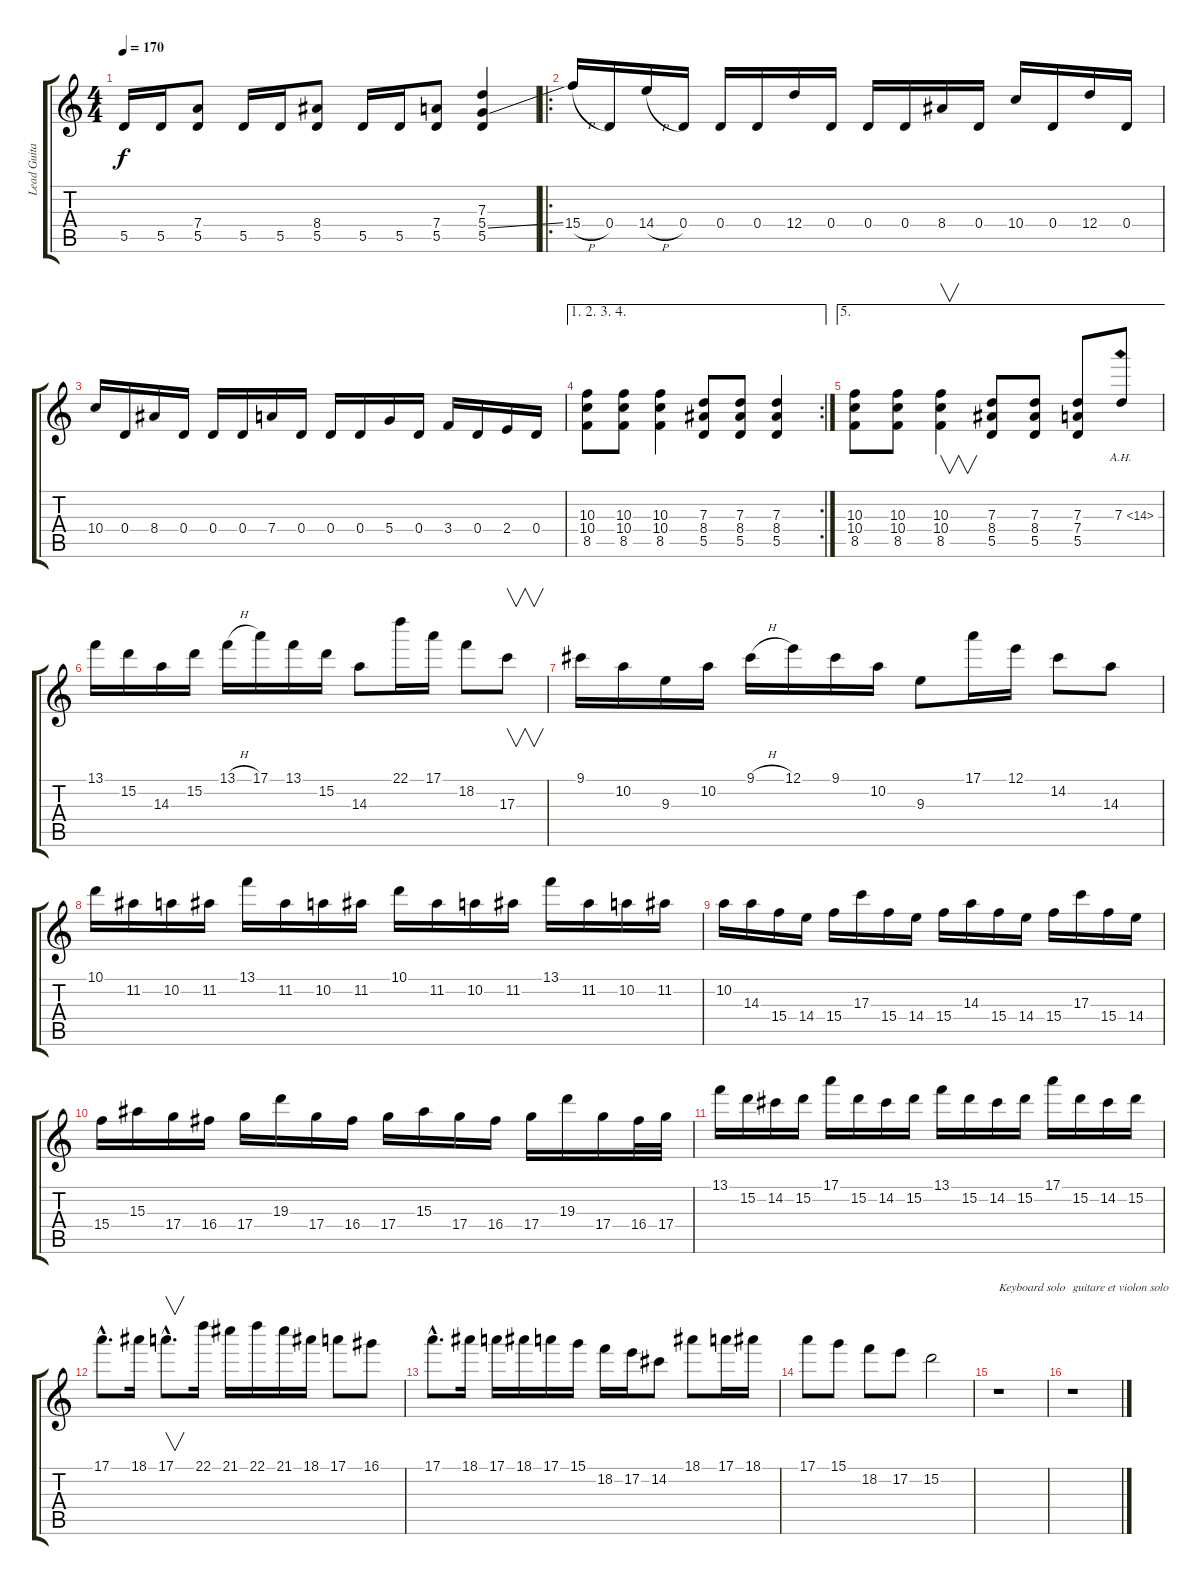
\track ("Lead Guitar" "Lead Guita") {instrument distortionguitar}
\staff {score tabs}
\tuning (E4 B3 G3 D3 A2 E2) {hide}
\ts (4 4)
\tempo 170
\clef g2
\ks c
5.5.16{dy f} 5.5.16 (7.4 5.5).8 5.5.16 5.5.16 (8.4 5.5).8 5.5.16 5.5.16 (7.4 5.5).8 (7.3 5.4{ss} 5.5).4 |
\ro
15.4{h}.16 0.4.16 14.4{h}.16 0.4.16 0.4.16 0.4.16 12.4.16 0.4.16 0.4.16 0.4.16 8.4.16 0.4.16 10.4.16 0.4.16 12.4.16 0.4.16 |
10.4.16 0.4.16 8.4.16 0.4.16 0.4.16 0.4.16 7.4.16 0.4.16 0.4.16 0.4.16 5.4.16 0.4.16 3.4.16 0.4.16 2.4.16 0.4.16 |
\ae (1 2 3 4)
\rc 2
(10.3 10.4 8.5).8 (10.3 10.4 8.5).8 (10.3 10.4 8.5).4 (7.3 8.4 5.5).8 (7.3 8.4 5.5).8 (7.3 8.4 5.5).4 |
\ae 5
(10.3 10.4 8.5).8 (10.3 10.4 8.5).8 (10.3 10.4 8.5).4{v} (7.3 8.4 5.5).8 (7.3 8.4 5.5).8 (7.3 7.4 5.5).8 7.3{ah 7}.8 |
13.1.16 15.2.16 14.3.16 15.2.16 13.1{h}.16 17.1.16 13.1.16 15.2.16 14.3.8 22.1.16 17.1.16 18.2.8 17.3.8{v} |
9.1.16 10.2.16 9.3.16 10.2.16 9.1{h}.16 12.1.16 9.1.16 10.2.16 9.3.8 17.1.16 12.1.16 14.2.8 14.3.8 |
10.1.16 11.2.16 10.2.16 11.2.16 13.1.16 11.2.16 10.2.16 11.2.16 10.1.16 11.2.16 10.2.16 11.2.16 13.1.16 11.2.16 10.2.16 11.2.16 |
10.2.16 14.3.16 15.4.16 14.4.16 15.4.16 17.3.16 15.4.16 14.4.16 15.4.16 14.3.16 15.4.16 14.4.16 15.4.16 17.3.16 15.4.16 14.4.16 |
15.4.16 15.3.16 17.4.16 16.4.16 17.4.16 19.3.16 17.4.16 16.4.16 17.4.16 15.3.16 17.4.16 16.4.16 17.4.16 19.3.16 17.4.16 16.4.32 17.4.32 |
13.1.16 15.2.16 14.2.16 15.2.16 17.1.16 15.2.16 14.2.16 15.2.16 13.1.16 15.2.16 14.2.16 15.2.16 17.1.16 15.2.16 14.2.16 15.2.16 |
17.1{hac}.8{d} 18.1.16 17.1{hac}.8{v d} 22.1.16 21.1.16 22.1.16 21.1.16 18.1.16 17.1.8 16.1.8 |
17.1{hac}.8{d} 18.1.16 17.1.16 18.1.16 17.1.16 15.1.16 18.2.16 17.2.16 14.2.8 18.1.8 17.1.16 18.1.16 |
17.1.8 15.1.8 18.2.8 17.2.8 15.2.2 |
r.1{txt "Keyboard solo"} |
r.1{txt "guitare et violon solo"}
